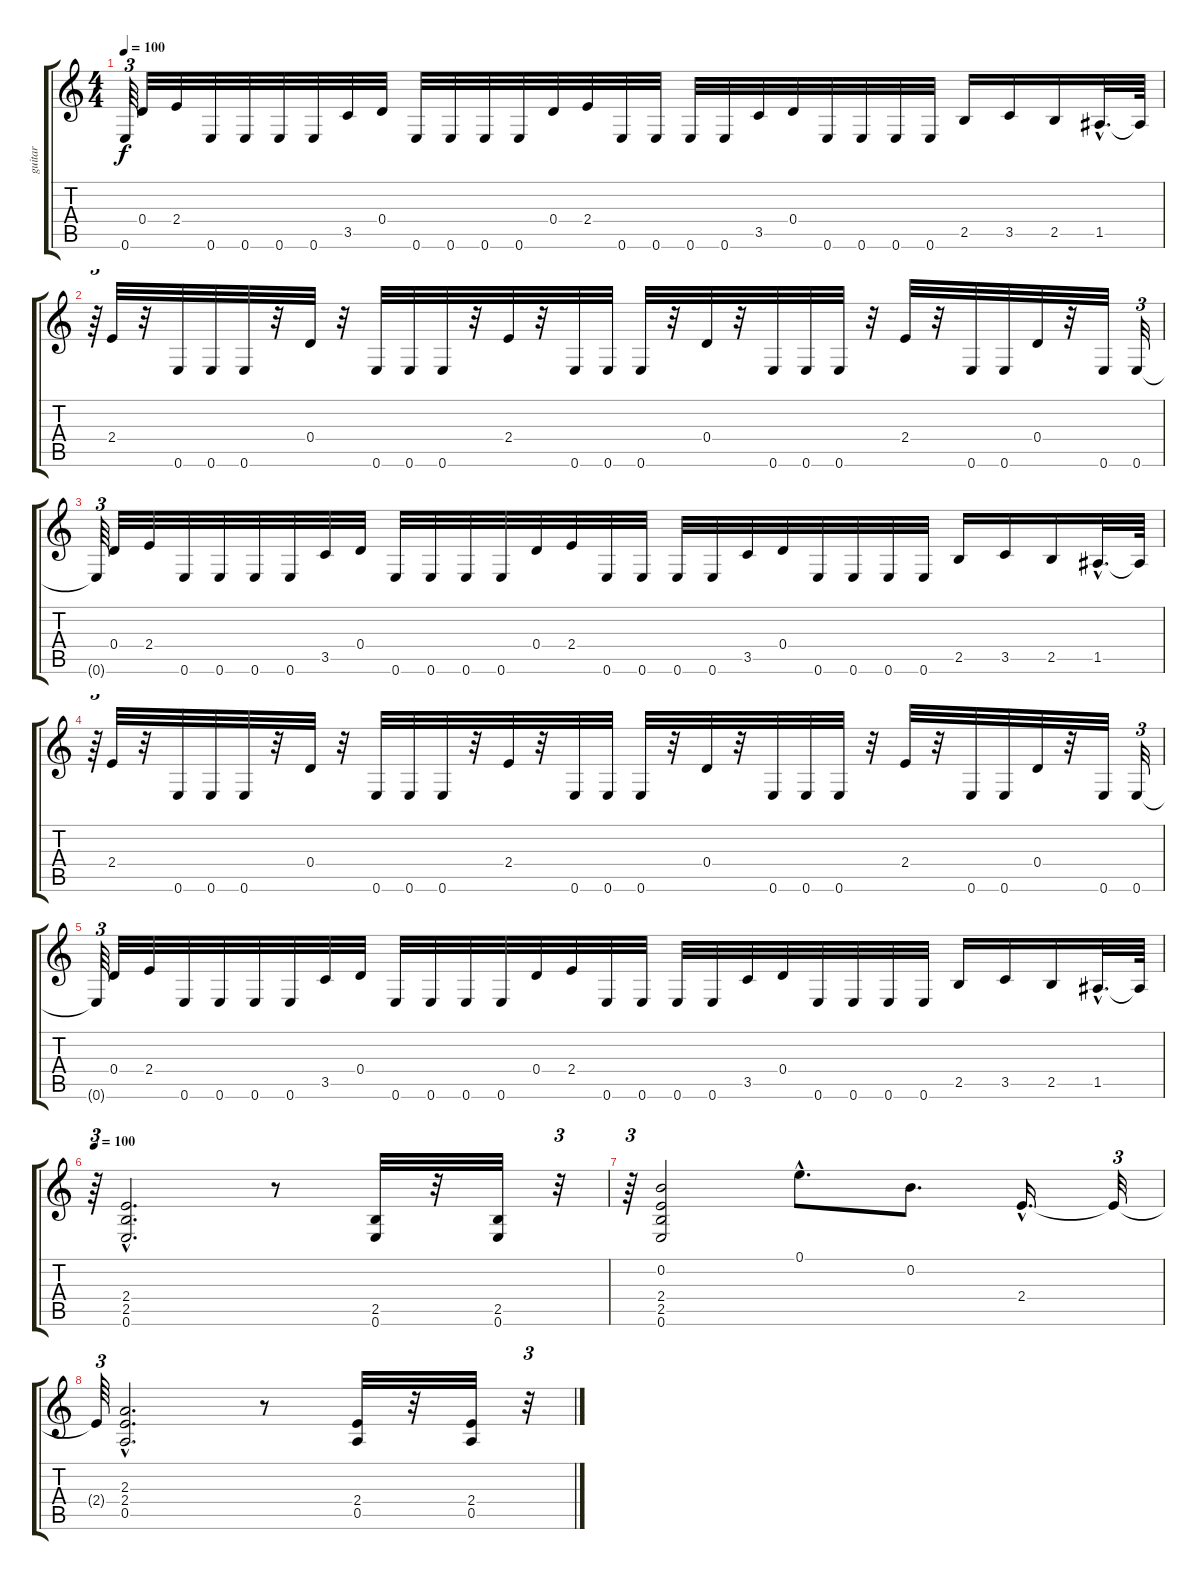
\track ("guitar" "guitar") {instrument distortionguitar}
\staff {score tabs}
\tuning (E4 B3 G3 D3 A2 E2) {hide}
\ts (4 4)
\tempo 100
\clef g2
\ks c
0.6{t}.64{tu (3 2) dy f} 0.4.32 2.4.32 0.6.32 0.6.32 0.6.32 0.6.32 3.5.32 0.4.32 0.6.32 0.6.32 0.6.32 0.6.32 0.4.32 2.4.32 0.6.32 0.6.32 0.6.32 0.6.32 3.5.32 0.4.32 0.6.32 0.6.32 0.6.32 0.6.32 2.5.16 3.5.16 2.5.16 1.5{hac}.32{d} 1.5{t}.64 |
r.64{tu (3 2)} 2.4.32 r.32 0.6.32 0.6.32 0.6.32 r.32 0.4.32 r.32 0.6.32 0.6.32 0.6.32 r.32 2.4.32 r.32 0.6.32 0.6.32 0.6.32 r.32 0.4.32 r.32 0.6.32 0.6.32 0.6.32 r.32 2.4.32 r.32 0.6.32 0.6.32 0.4.32 r.32 0.6.32 0.6.32{tu (3 2)} |
0.6{t}.64{tu (3 2)} 0.4.32 2.4.32 0.6.32 0.6.32 0.6.32 0.6.32 3.5.32 0.4.32 0.6.32 0.6.32 0.6.32 0.6.32 0.4.32 2.4.32 0.6.32 0.6.32 0.6.32 0.6.32 3.5.32 0.4.32 0.6.32 0.6.32 0.6.32 0.6.32 2.5.16 3.5.16 2.5.16 1.5{hac}.32{d} 1.5{t}.64 |
r.64{tu (3 2)} 2.4.32 r.32 0.6.32 0.6.32 0.6.32 r.32 0.4.32 r.32 0.6.32 0.6.32 0.6.32 r.32 2.4.32 r.32 0.6.32 0.6.32 0.6.32 r.32 0.4.32 r.32 0.6.32 0.6.32 0.6.32 r.32 2.4.32 r.32 0.6.32 0.6.32 0.4.32 r.32 0.6.32 0.6.32{tu (3 2)} |
0.6{t}.64{tu (3 2)} 0.4.32 2.4.32 0.6.32 0.6.32 0.6.32 0.6.32 3.5.32 0.4.32 0.6.32 0.6.32 0.6.32 0.6.32 0.4.32 2.4.32 0.6.32 0.6.32 0.6.32 0.6.32 3.5.32 0.4.32 0.6.32 0.6.32 0.6.32 0.6.32 2.5.16 3.5.16 2.5.16 1.5{hac}.32{d} 1.5{t}.64 |
\tempo 100
r.64{tu (3 2)} (2.4{hac} 2.5{hac} 0.6{hac}).2{d} r.8 (2.5 0.6).32 r.32 (2.5 0.6).32 r.32{tu (3 2)} |
r.64{tu (3 2)} (0.2 2.4 2.5 0.6).2 0.1{hac}.8{d} 0.2.8{d} 2.4{hac}.16{d} 2.4{t}.32{tu (3 2)} |
2.4{t}.64{tu (3 2)} (2.3{hac} 2.4{hac} 0.5{hac}).2{d} r.8 (2.4 0.5).32 r.32 (2.4 0.5).32 r.32{tu (3 2)}
